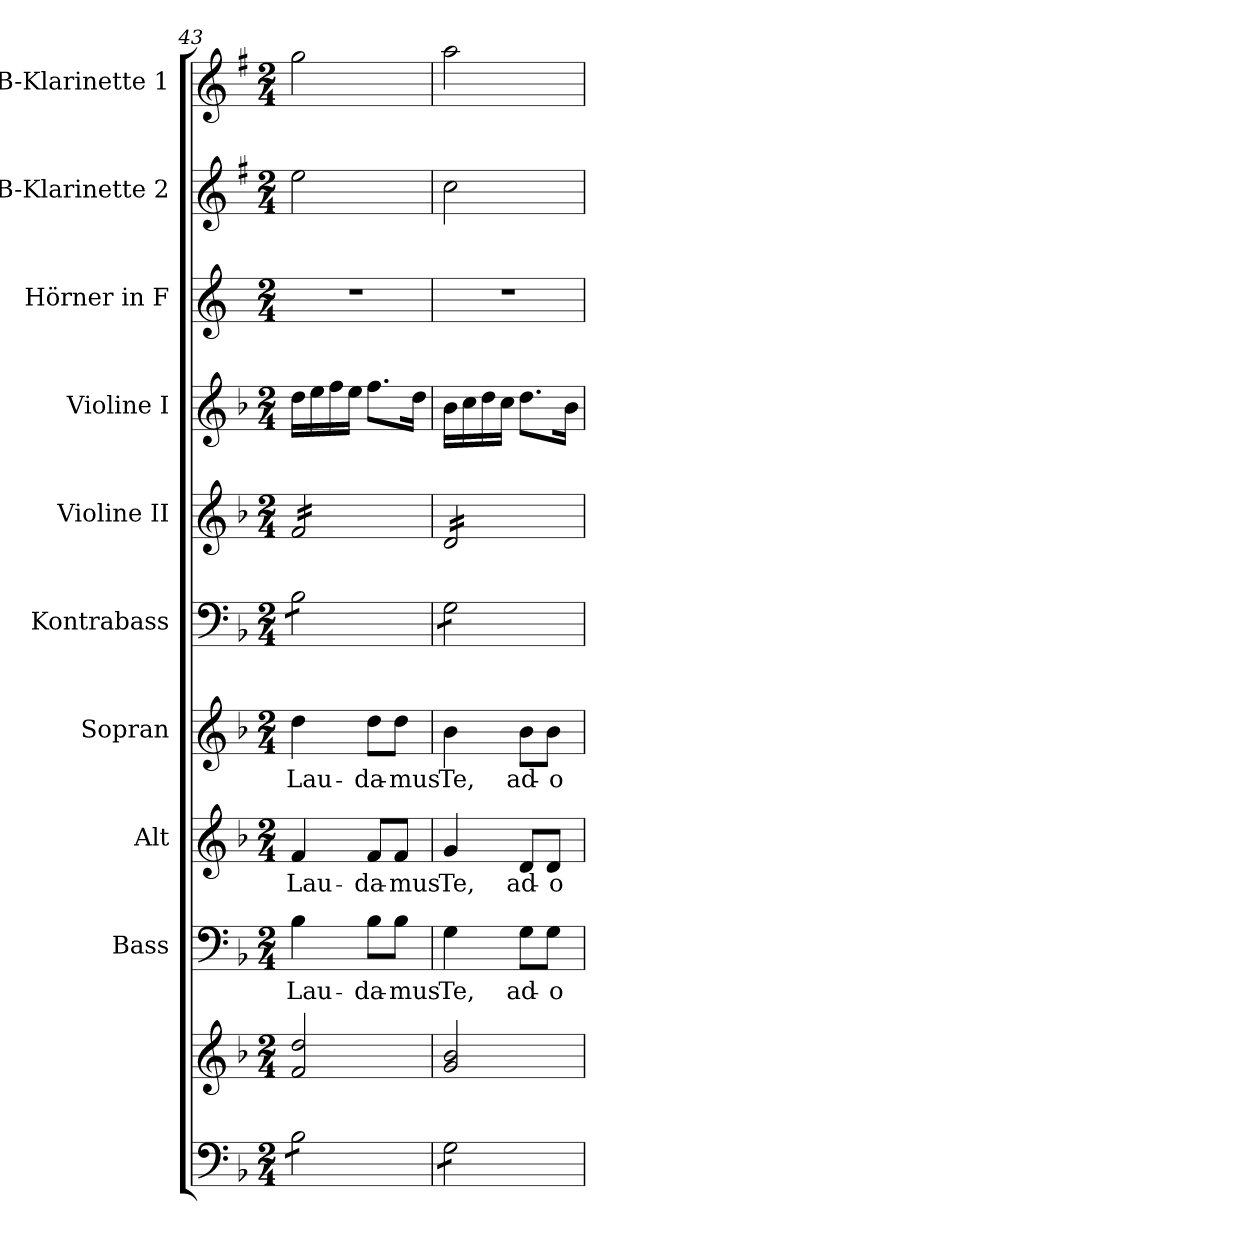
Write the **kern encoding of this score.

**kern	**kern	**kern	**text	**kern	**text	**kern	**text	**kern	**kern	**kern	**kern	**kern	**kern
*part10	*part10	*part9	*part9	*part8	*part8	*part7	*part7	*part6	*part5	*part4	*part3	*part2	*part1
*staff11	*staff10	*staff9	*staff9	*staff8	*staff8	*staff7	*staff7	*staff6	*staff5	*staff4	*staff3	*staff2	*staff1
*	*	*I"Bass	*	*I"Alt	*	*I"Sopran	*	*I"Kontrabass	*I"Violine II	*I"Violine I	*I"Hörner in F	*I"B-Klarinette 2	*I"B-Klarinette 1
*	*	*I'B.	*	*I'A.	*	*I'S.	*	*I'Kb.	*I'Vl. II	*I'Vl. I	*	*I'B Kl. 2	*I'B Kl. 1
*clefF4	*clefG2	*clefF4	*	*clefG2	*	*clefG2	*	*clefF4	*clefG2	*clefG2	*clefG2	*clefG2	*clefG2
*	*	*	*	*	*	*	*	*ITrd7c12	*	*	*ITrd4c7	*ITrd1c2	*ITrd1c2
*k[b-]	*k[b-]	*k[b-]	*	*k[b-]	*	*k[b-]	*	*k[b-]	*k[b-]	*k[b-]	*k[b-]	*k[b-]	*k[b-]
*F:	*F:	*F:	*	*F:	*	*F:	*	*F:	*F:	*F:	*F:	*F:	*F:
*M2/4	*M2/4	*M2/4	*	*M2/4	*	*M2/4	*	*M2/4	*M2/4	*M2/4	*M2/4	*M2/4	*M2/4
=43	=43	=43	=43	=43	=43	=43	=43	=43	=43	=43	=43	=43	=43
!	!	!	!LO:LY:b	!	!LO:LY:b	!	!LO:LY:b	!	!	!	!	!	!
*tremolo	*	*	*	*	*	*	*	*	*	*	*	*	*
*	*	*	*	*	*	*	*	*tremolo	*	*	*	*	*
*	*	*	*	*	*	*	*	*	*tremolo	*	*	*	*
8B-\L	2f/ 2dd/	4B-\	Lau-	4f/	Lau-	4dd\	Lau-	8BB-\L	16f/LL	16dd\LL	2r	2dd\	2ff\
.	.	.	.	.	.	.	.	.	16f/	16ee\	.	.	.
8B-\	.	.	.	.	.	.	.	8BB-\	16f/	16ff\	.	.	.
.	.	.	.	.	.	.	.	.	16f/	16ee\JJ	.	.	.
!	!	!	!LO:LY:b	!	!LO:LY:b	!	!LO:LY:b	!	!	!	!	!	!
8B-\	.	8B-\L	-da-	8f/L	-da-	8dd\L	-da-	8BB-\	16f/	8.ff\L	.	.	.
.	.	.	.	.	.	.	.	.	16f/	.	.	.	.
!	!	!	!LO:LY:b	!	!LO:LY:b	!	!LO:LY:b	!	!	!	!	!	!
8B-\J	.	8B-\J	-mus	8f/J	-mus	8dd\J	-mus	8BB-\J	16f/	.	.	.	.
.	.	.	.	.	.	.	.	.	16f/JJ	16dd\Jk	.	.	.
=44	=44	=44	=44	=44	=44	=44	=44	=44	=44	=44	=44	=44	=44
!	!	!	!LO:LY:b	!	!LO:LY:b	!	!LO:LY:b	!	!	!	!	!	!
8G\L	2g/ 2b-/	4G\	Te,	4g/	Te,	4b-\	Te,	8GG\L	16d/LL	16b-\LL	2r	2b-\	2gg\
.	.	.	.	.	.	.	.	.	16d/	16cc\	.	.	.
8G\	.	.	.	.	.	.	.	8GG\	16d/	16dd\	.	.	.
.	.	.	.	.	.	.	.	.	16d/	16cc\JJ	.	.	.
!	!	!	!LO:LY:b	!	!LO:LY:b	!	!LO:LY:b	!	!	!	!	!	!
8G\	.	8G\L	ad-	8d/L	ad-	8b-\L	ad-	8GG\	16d/	8.dd\L	.	.	.
.	.	.	.	.	.	.	.	.	16d/	.	.	.	.
!	!	!	!LO:LY:b	!	!LO:LY:b	!	!LO:LY:b	!	!	!	!	!	!
8G\J	.	8G\J	-o-	8d/J	-o-	8b-\J	-o-	8GG\J	16d/	.	.	.	.
*	*	*	*	*	*	*	*	*Xtremolo	*	*	*	*	*
*Xtremolo	*	*	*	*	*	*	*	*	*	*	*	*	*
.	.	.	.	.	.	.	.	.	16d/JJ	16b-\Jk	.	.	.
*	*	*	*	*	*	*	*	*	*Xtremolo	*	*	*	*
=	=	=	=	=	=	=	=	=	=	=	=	=	=
*-	*-	*-	*-	*-	*-	*-	*-	*-	*-	*-	*-	*-	*-
